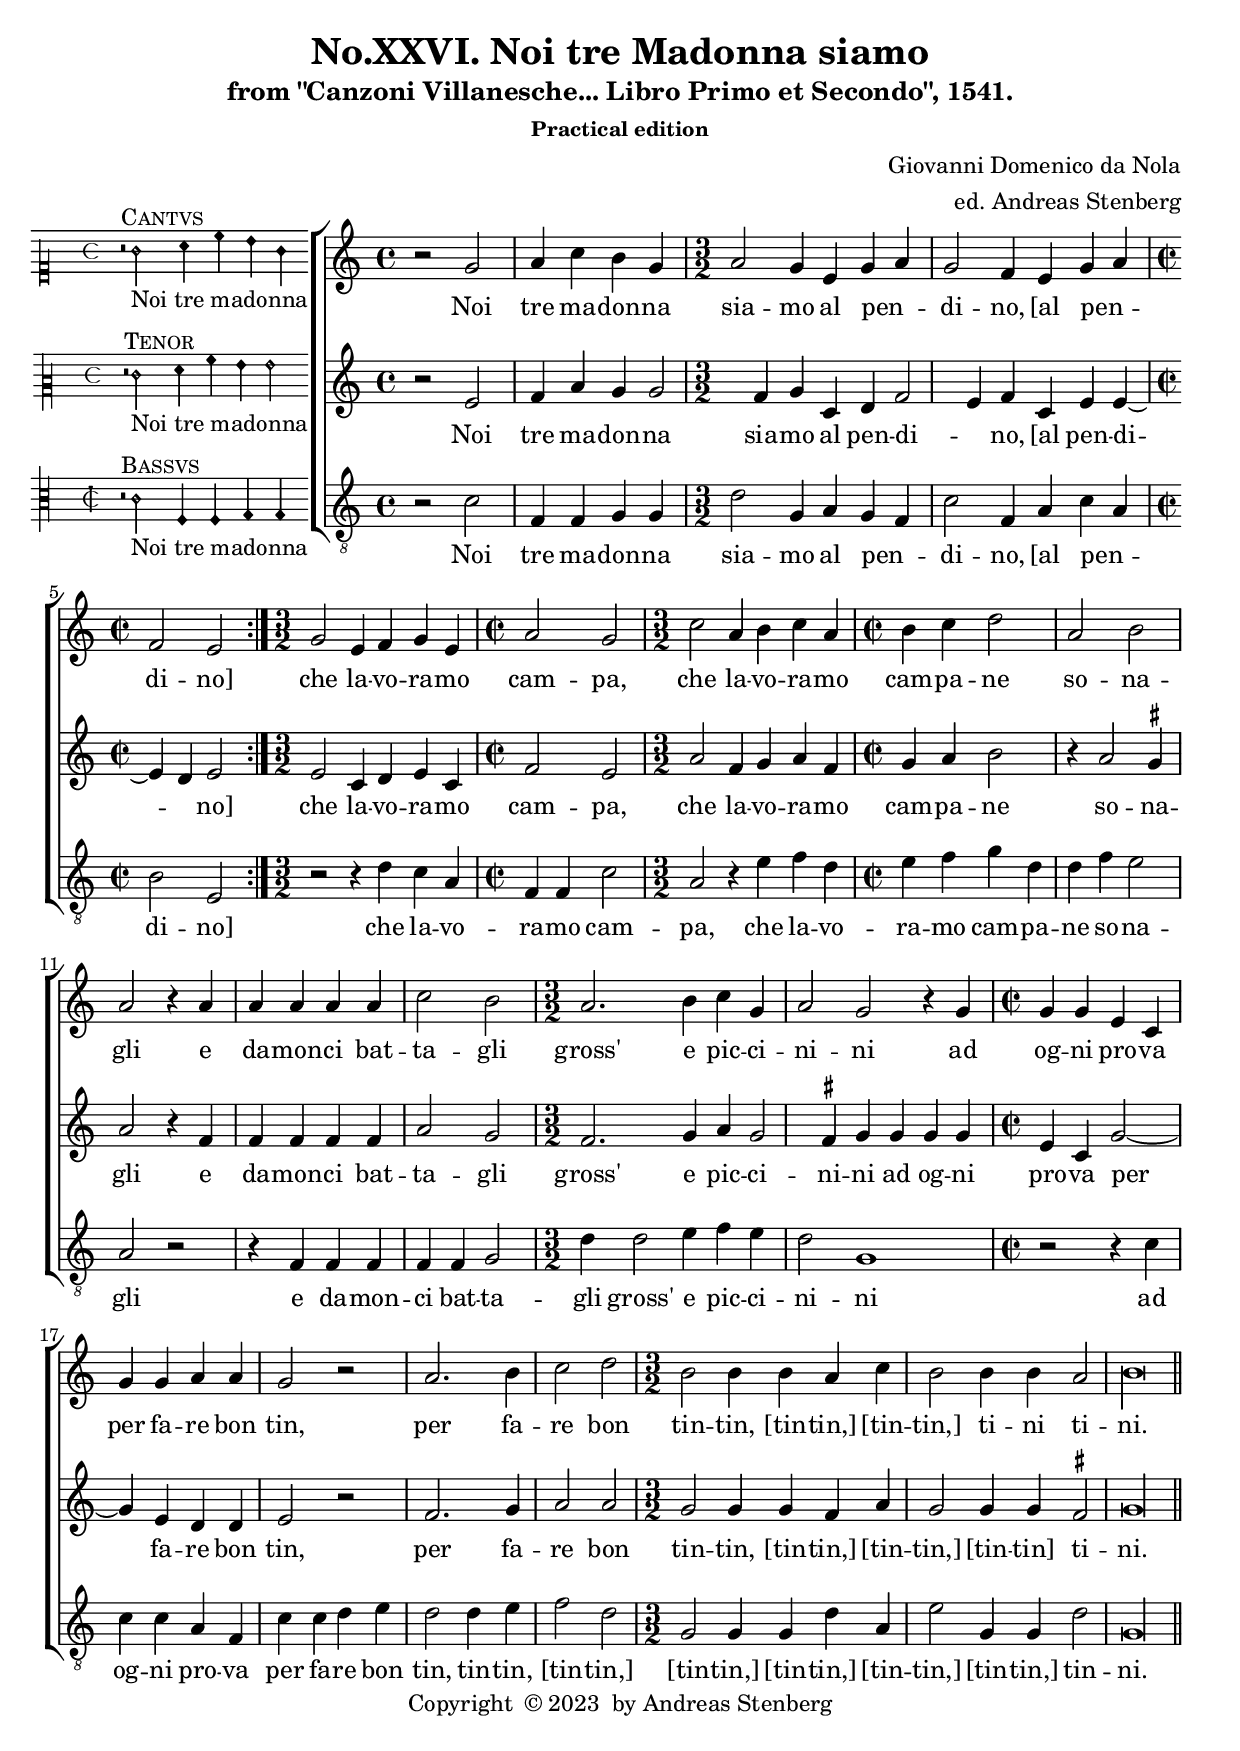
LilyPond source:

\version "2.20.0"

\include "deutsch.ly"

#(append! supported-clefs '(("mensural-f3" . ("clefs.mensural.f" 0 0))))

ficta = \once \set suggestAccidentals =##t

\header {

  title = "No.XXVI. Noi tre Madonna siamo"

  subtitle = "from \"Canzoni Villanesche... Libro Primo et Secondo\", 1541."

  subsubtitle = "Practical edition"

  composer = "Giovanni Domenico da Nola"

  arranger = "ed. Andreas Stenberg"
  poet = ""
  meter =""

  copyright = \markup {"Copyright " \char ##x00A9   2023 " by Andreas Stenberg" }

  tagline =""

}

global = {

  \key c \major

}

%% PDF p.5.

sopMusic = \relative c'' {


  \set Score.tempoHideNote = ##t

  \tempo 2 = 96

  \time 4/4

%  \set Timing.measureLength = #(ly:make-moment 4/2)

  \repeat volta 2 {

      r2 g2
  a4 c4 h4 g4
  \time 3/2
  a2 g4 e4
  g4\melisma a4\melismaEnd g2
  f4 e4 g4\melisma a4\melismaEnd
  \time 2/2
  f2 e2



  }

  \time 3/2
  g2 e4 f4
  g4 e4 \time 2/2 a2
  g2 \time 3/2 c2
  a4 h4 c4 a4
  h4 c4 d2

  a2 h2
  a2 r4 a4
  a4 a4 a4 a4
  c2 h2
  \time 3/2
  a2. h4
  c4 g4 a2
  g2 r4 g4
  \time 2/2
  g4 g4 e4 c4
  g'4 g4 a4 a4
  g2 r2
  a2. h4
  c2 d2
  \time 3/2
  h2 h4 h4
  a4 c4 h2
  h4 h4 a2
  \cadenzaOn
  h\longa

  \bar "||"

  \cadenzaOff

}

sopWords = \lyricmode {

  Noi tre ma -- don -- na sia -- mo al pen -- di -- no,
  [al pen -- di -- no] che la -- vo -- ra -- mo cam -- pa,
  che la -- vo -- ra -- mo cam -- pa -- ne so -- na -- gli
  e da -- mon -- ci bat -- ta -- gli gross' e pic -- ci -- ni -- ni
  ad og -- ni  pro -- va per fa -- re bon tin,
  per fa -- re bon tin -- tin, [tin -- tin,] [tin -- tin,]
  ti -- ni ti -- ni.

}

%% PDF p.53.

altoMusic = \relative c' {


  \repeat volta 2 {

  r2 e2
  f4 a4 g4 g2
  f4 g4 c,4
  d4 f2\melisma e4\melismaEnd
  f4 c4 e4 e4~\melisma
  e4 d4\melismaEnd  e2

  }


  e2 c4 d4
  e4 c4 f2 e2
  a2 f4 g4
  a4 f4 \time 2/2 g4 a4
  h2 r4 a2
  \ficta gis4 a2

  r4 f4 f4 f4
  f4 f4 a2
  g2 f2.
  g4 a4 g2
  \ficta fis4 g4 g4
  g4 g e4 c4
  g'2~g4 e4
  d4 d4 e2
  r2 f2.
  g4 a2
  a2 g2
  g4 g4 f4 a4
  g2 g4 g4 \ficta fis2
  g\longa
  \cadenzaOff

}

altoWords = \lyricmode {

  Noi tre ma -- don -- na sia -- mo al pen -- di -- no,
  [al pen -- di -- no] che la -- vo -- ra -- mo cam -- pa,
  che la -- vo -- ra -- mo cam -- pa -- ne so -- na -- gli
  e da -- mon -- ci bat -- ta -- gli gross' e pic -- ci -- ni -- ni
  ad og -- ni  pro -- va per fa -- re bon tin,
  per fa -- re bon tin -- tin, [tin -- tin,] [tin -- tin,]
  [tin -- tin] ti -- ni.

}

%% PDF p.101.

bassMusic = \relative c' {

  \clef "G_8"

  \repeat volta 2 {

  r2 c2
  f,4 f4 g4 g4
  d'2 g,4 a4
  g4\melisma f4\melismaEnd c'2
  f,4 a4 c4\melisma a4\melismaEnd
  h2 e,2

  }


  r2 r4 d'4
  c4 a4 f4 f4
  c'2 a2
  r4 e'4 f4 d4
  e4 f4 g4 d4
  d4 f4

  e2
  a,2 r2
  r4 f4 f4 f4
  f4 f4 g2
  d'4 d2 e4
  f4 e4 d2
  g,1
  r2 r4 c4
  c4 c4 a4 f4
  c'4 c4 d4 e4
  d2 d4 e4
  f2 d2
  g,2 g4 g4
  d'4 a4 e'2
  g,4 g4 d'2
  g,\longa

  \cadenzaOff

}

bassWords = \lyricmode {

  Noi tre ma -- don -- na sia -- mo al pen -- di -- no,
  [al pen -- di -- no] che la -- vo -- ra -- mo cam -- pa,
  che la -- vo -- ra -- mo cam -- pa -- ne so -- na -- gli
  e da -- mon -- ci bat -- ta -- gli gross' e pic -- ci -- ni -- ni
  ad og -- ni  pro -- va per fa -- re bon tin,
  tin -- tin, [tin -- tin,] [tin -- tin,] [tin -- tin,] [tin -- tin,]
  [tin -- tin,] tin -- ni.

}

incipitDiscantus = \markup {

  \score {

    {

      %      \set Staff.instrumentName = #"Tenor "

      \override NoteHead.style = #'neomensural

      \override Rest.style = #'neomensural

      \override Staff.TimeSignature.style = #'mensural

      \cadenzaOn

      \clef "petrucci-c1"

      \key c \major

      \time 4/4


      r2 ^\markup { \smallCaps"Cantvs"}
      g'2_"Noi tre madonna"
      a'4 c''4 h'4 g'4

    }

    \layout {

      \context {

        \Voice

        \remove "Ligature_bracket_engraver"

        \consists "Mensural_ligature_engraver"

      }

      line-width = 4.5\cm

    }

  }

}



incipitAltus = \markup {

  \score {

    {

      %      \set Staff.instrumentName = #"Tenor "

      \override NoteHead.style = #'neomensural

      \override Rest.style = #'neomensural

      \override Staff.TimeSignature.style = #'mensural

      \cadenzaOn

      \clef "petrucci-c2"

      \key c \major

      \time 4/4

      r2^\markup \smallCaps"Tenor"
      e'2_"Noi tre madonna"
      f'4 a'4 g'4 g'2

    }

    \layout {

      \context {

        \Voice

        \remove "Ligature_bracket_engraver"

        \consists "Mensural_ligature_engraver"

      }

      line-width = 4.5\cm

    }

  }

}



incipitBassus = \markup {

  \score {

    {

      %      \set Staff.instrumentName = #"Tenor "

      \override NoteHead.style = #'neomensural

      \override Rest.style = #'neomensural

      \override Staff.TimeSignature.style = #'mensural

      \cadenzaOn

      \clef "petrucci-c3"

      \key c \major

      \time 2/2

      r2^\markup \smallCaps"Bassvs"
      c'2_"Noi tre madonna"
      f4 f4 g4 g4

    }

    \layout {

      \context {

        \Voice

        \remove "Ligature_bracket_engraver"

        \consists "Mensural_ligature_engraver"

      }

      line-width = 4.5\cm

    }

  }

}



\score {

  <<

    \new ChoirStaff \with {

      \override VerticalAxisGroup.staff-staff-spacing = #'((basic-distance . 12))

    } <<

      \new Staff = treble <<

        \set Staff.instrumentName = \incipitDiscantus

        \new Voice = "sopranos" {

          \set  Staff.midiInstrument ="choir aahs"

          %	\voiceOne

          << \global \sopMusic >>

        }

      >>

      \new Lyrics = sopranos { s1 }


      \new Staff = "medius" <<

        \set Staff.instrumentName = \incipitAltus


        \new Voice = "altos" {

          %	\voiceTwo

          \set  Staff.midiInstrument ="choir aahs"

          << \global \altoMusic >>

        }

      >>


      \new Lyrics = "altos" { s1 }


      \new Staff ="basses" {

        \set Staff.instrumentName = \incipitBassus


        \new Voice = "basses" {

          \set  Staff.midiInstrument ="choir aahs"

          %	\voiceTwo

          << \global \bassMusic >>

        }

      }

    >>

    \new Lyrics = basses { s1 }


    \context Lyrics = sopranos \lyricsto sopranos \sopWords

    \context Lyrics = altos \lyricsto altos \altoWords

    \context Lyrics = basses \lyricsto basses \bassWords

  >>

  \layout {

    \context {

      \Score

      % no bars in staves

      %      \override BarLine.transparent = ##t


    }

    % the next three instructions keep the lyrics between the bar lines

    \context {

      \Lyrics

      \consists "Bar_engraver"

      \override BarLine.transparent = ##t

    }

    \context {

      \StaffGroup

      \consists "Separating_line_group_engraver"

    }

    \context {

      \Voice

      % no slurs

      \override Slur.transparent = ##t

      % Comment in the below "\remove" command to allow line

      % breaking also at those barlines where a note overlaps

      % into the next bar.  The command is commented out in this

      % short example score, but especially for large scores, you

      % will typically yield better line breaking and thus improve

      % overall spacing if you comment in the following command.

      %\remove "Forbid_line_break_engraver"

    }

    indent = 4.5\cm

  }
}

%% Stanzas 2 - 4

\markup {

  \fontsize #1.0

  \column {


    \fill-line {

      \column {

        \line {Noi donne lavoramo tanto fino }

        \line { \hspace #4 Che'nce facimo tanti belli intagli }

        \line { \hspace #10 e damonci battagli }

    \vspace #1.0

        \line { Puo suono sentirai tanto divino }

        \line { \hspace #4 ch'imparadiso par che te ne sagli }

        \line { \hspace #10 e damonci battagli }

        \vspace #1.0

        \line { Si voi madonna mia non crediti }

        \line { \hspace #4 lassatince sonar che lo vediti }

        \line { \hspace #10  }

      }
    }
  }
}

\score {

  \unfoldRepeats

  <<

    \new StaffGroup <<

      \new Staff = treble <<

        \set Staff.instrumentName = \incipitDiscantus

        \new Voice = "sopranos" {

          \set  Staff.midiInstrument ="choir aahs"

          %	\voiceOne

          << \global \sopMusic >>

        }

      >>

      \new Lyrics = sopranos { s1 }


      \new Staff = "medius" <<

        \set Staff.instrumentName = \incipitAltus


        \new Voice = "altos" {

          %	\voiceTwo

          \set  Staff.midiInstrument ="choir aahs"

          << \global \altoMusic >>

        }

      >>


      \new Lyrics = "altos" { s1 }


      \new Staff ="basses" {

        \set Staff.instrumentName = \incipitBassus


        \new Voice = "basses" {

          \set  Staff.midiInstrument ="choir aahs"

          \clef "G_8"

          %	\voiceTwo

          << \global \bassMusic >>

        }

      }

    >>

    \new Lyrics = basses { s1 }


    \context Lyrics = sopranos \lyricsto sopranos \sopWords

    \context Lyrics = altos \lyricsto altos \altoWords

    \context Lyrics = basses \lyricsto basses \bassWords

  >>

  \midi {}

}

\paper {
  page-breaking = #ly:minimal-breaking
  ragged-bottom = ##t
  ragged-last-bottom = ##t
  ragged-last = ##f
}

%{

convert-ly.py (GNU LilyPond) 2.18.2  convert-ly.py: Processing `'...

Applying conversion: 2.15.7, 2.15.9, 2.15.10, 2.15.16, 2.15.17,

2.15.18, 2.15.19, 2.15.20, 2.15.25, 2.15.32, 2.15.39, 2.15.40,

2.15.42, 2.15.43, 2.16.0, 2.17.0, 2.17.4, 2.17.5, 2.17.6, 2.17.11,

2.17.14, 2.17.15, 2.17.18, 2.17.19, 2.17.20, 2.17.25, 2.17.27,

2.17.29, 2.17.97, 2.18.0

%}
